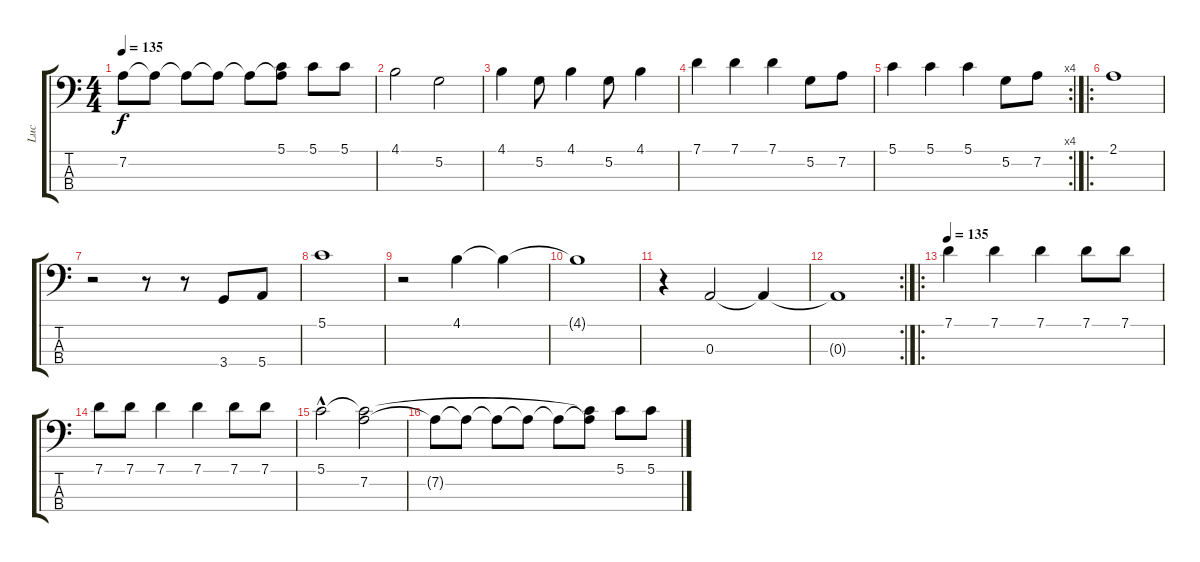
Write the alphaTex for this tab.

\track ("Luc" "Luc") {instrument electricbassfinger}
\staff {score tabs}
\tuning (G2 D2 A1 E1) {hide}
\ts (4 4)
\tempo 135
\clef f4
\ks c
7.2{t}.8{dy f} 7.2{t}.8 7.2{t}.8 7.2{t}.8 7.2{t}.8 (5.1{t} 7.2{t}).8 5.1.8 5.1.8 |
4.1.2 5.2.2 |
4.1.4 5.2.8 4.1.4 5.2.8 4.1.4 |
7.1.4 7.1.4 7.1.4 5.2.8 7.2.8 |
\rc 4
5.1.4 5.1.4 5.1.4 5.2.8 7.2.8 |
\ro
2.1.1 |
r.2 r.8 r.8 3.4.8 5.4.8 |
5.1.1 |
r.2 4.1.4 4.1{t}.4 |
4.1{t}.1 |
r.4 0.3.2 0.3{t}.4 |
\rc 2
0.3{t}.1 |
\ro
\tempo 135
7.1.4 7.1.4 7.1.4 7.1.8 7.1.8 |
7.1.8 7.1.8 7.1.4 7.1.4 7.1.8 7.1.8 |
5.1{hac}.2 (5.1{t} 7.2).2 |
7.2{t}.8 7.2{t}.8 7.2{t}.8 7.2{t}.8 7.2{t}.8 (5.1{t} 7.2{t}).8 5.1.8 5.1.8
